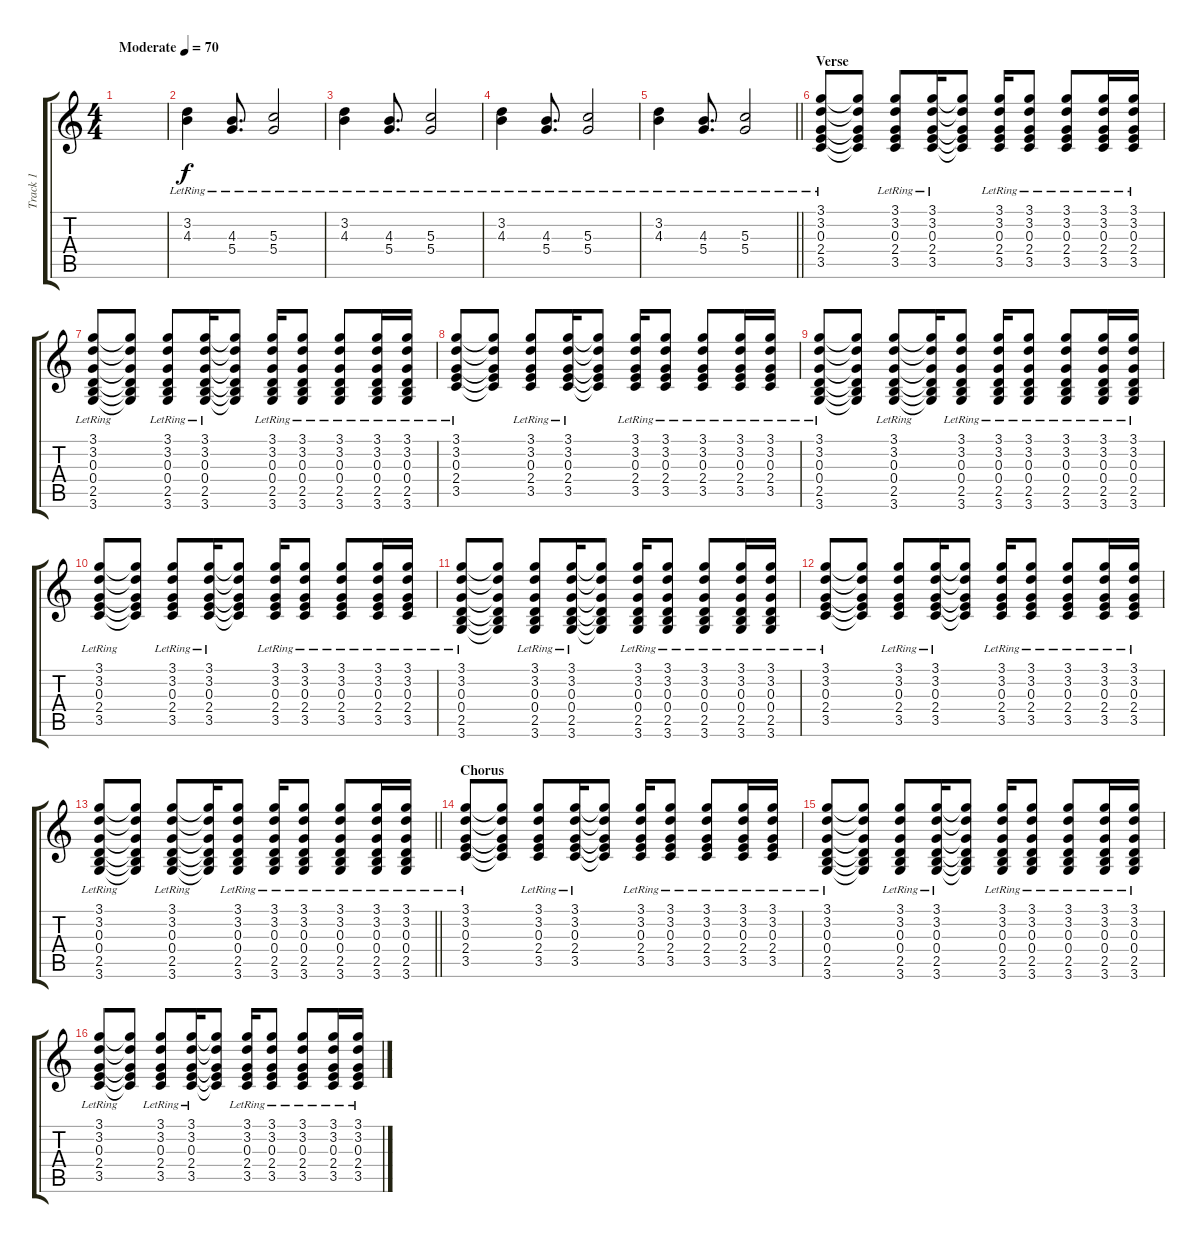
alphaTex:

\track ("Track 1" "Track 1") {instrument electricguitarclean}
\staff {score tabs}
\tuning (E4 B3 G3 D3 A2 E2) {hide}
\ts (4 4)
\tempo (70 "Moderate")
\clef g2
\ks c
|
(3.2{lr} 4.3{lr}).4 (4.3{lr} 5.4{lr}).8{d} (5.3{lr} 5.4{lr}).2 |
(3.2{lr} 4.3{lr}).4 (4.3{lr} 5.4{lr}).8{d} (5.3{lr} 5.4{lr}).2 |
(3.2{lr} 4.3{lr}).4 (4.3{lr} 5.4{lr}).8{d} (5.3{lr} 5.4{lr}).2 |
\barLineRight lightlight
(3.2{lr} 4.3{lr}).4 (4.3{lr} 5.4{lr}).8{d} (5.3{lr} 5.4{lr}).2 |
\section ("" "Verse")
(3.1{lr} 3.2{lr} 0.3{lr} 2.4{lr} 3.5{lr}).8 (3.1{t} 3.2{t} 0.3{t} 2.4{t} 3.5{t}).8 (3.1{lr} 3.2{lr} 0.3{lr} 2.4{lr} 3.5{lr}).8 (3.1{lr} 3.2{lr} 0.3{lr} 2.4{lr} 3.5{lr}).16 (3.1{t} 3.2{t} 0.3{t} 2.4{t} 3.5{t}).8 (3.1{lr} 3.2{lr} 0.3{lr} 2.4{lr} 3.5{lr}).16 (3.1{lr} 3.2{lr} 0.3{lr} 2.4{lr} 3.5{lr}).8 (3.1{lr} 3.2{lr} 0.3{lr} 2.4{lr} 3.5{lr}).8 (3.1{lr} 3.2{lr} 0.3{lr} 2.4{lr} 3.5{lr}).16 (3.1{lr} 3.2{lr} 0.3{lr} 2.4{lr} 3.5{lr}).16 |
(3.1{lr} 3.2{lr} 0.3{lr} 0.4{lr} 2.5{lr} 3.6{lr}).8 (3.1{t} 3.2{t} 0.3{t} 0.4{t} 2.5{t} 3.6{t}).8 (3.1{lr} 3.2{lr} 0.3{lr} 0.4{lr} 2.5{lr} 3.6{lr}).8 (3.1{lr} 3.2{lr} 0.3{lr} 0.4{lr} 2.5{lr} 3.6{lr}).16 (3.1{t} 3.2{t} 0.3{t} 0.4{t} 2.5{t} 3.6{t}).8 (3.1{lr} 3.2{lr} 0.3{lr} 0.4{lr} 2.5{lr} 3.6{lr}).16 (3.1{lr} 3.2{lr} 0.3{lr} 0.4{lr} 2.5{lr} 3.6{lr}).8 (3.1{lr} 3.2{lr} 0.3{lr} 0.4{lr} 2.5{lr} 3.6{lr}).8 (3.1{lr} 3.2{lr} 0.3{lr} 0.4{lr} 2.5{lr} 3.6{lr}).16 (3.1{lr} 3.2{lr} 0.3{lr} 0.4{lr} 2.5{lr} 3.6{lr}).16 |
(3.1{lr} 3.2{lr} 0.3{lr} 2.4{lr} 3.5{lr}).8 (3.1{t} 3.2{t} 0.3{t} 2.4{t} 3.5{t}).8 (3.1{lr} 3.2{lr} 0.3{lr} 2.4{lr} 3.5{lr}).8 (3.1{lr} 3.2{lr} 0.3{lr} 2.4{lr} 3.5{lr}).16 (3.1{t} 3.2{t} 0.3{t} 2.4{t} 3.5{t}).8 (3.1{lr} 3.2{lr} 0.3{lr} 2.4{lr} 3.5{lr}).16 (3.1{lr} 3.2{lr} 0.3{lr} 2.4{lr} 3.5{lr}).8 (3.1{lr} 3.2{lr} 0.3{lr} 2.4{lr} 3.5{lr}).8 (3.1{lr} 3.2{lr} 0.3{lr} 2.4{lr} 3.5{lr}).16 (3.1{lr} 3.2{lr} 0.3{lr} 2.4{lr} 3.5{lr}).16 |
(3.1{lr} 3.2{lr} 0.3{lr} 0.4{lr} 2.5{lr} 3.6{lr}).8 (3.1{t} 3.2{t} 0.3{t} 0.4{t} 2.5{t} 3.6{t}).8 (3.1{lr} 3.2{lr} 0.3{lr} 0.4{lr} 2.5{lr} 3.6{lr}).8 (3.1{t} 3.2{t} 0.3{t} 0.4{t} 2.5{t} 3.6{t}).16 (3.1{lr} 3.2{lr} 0.3{lr} 0.4{lr} 2.5{lr} 3.6{lr}).8 (3.1{lr} 3.2{lr} 0.3{lr} 0.4{lr} 2.5{lr} 3.6{lr}).16 (3.1{lr} 3.2{lr} 0.3{lr} 0.4{lr} 2.5{lr} 3.6{lr}).8 (3.1{lr} 3.2{lr} 0.3{lr} 0.4{lr} 2.5{lr} 3.6{lr}).8 (3.1{lr} 3.2{lr} 0.3{lr} 0.4{lr} 2.5{lr} 3.6{lr}).16 (3.1{lr} 3.2{lr} 0.3{lr} 0.4{lr} 2.5{lr} 3.6{lr}).16 |
(3.1{lr} 3.2{lr} 0.3{lr} 2.4{lr} 3.5{lr}).8 (3.1{t} 3.2{t} 0.3{t} 2.4{t} 3.5{t}).8 (3.1{lr} 3.2{lr} 0.3{lr} 2.4{lr} 3.5{lr}).8 (3.1{lr} 3.2{lr} 0.3{lr} 2.4{lr} 3.5{lr}).16 (3.1{t} 3.2{t} 0.3{t} 2.4{t} 3.5{t}).8 (3.1{lr} 3.2{lr} 0.3{lr} 2.4{lr} 3.5{lr}).16 (3.1{lr} 3.2{lr} 0.3{lr} 2.4{lr} 3.5{lr}).8 (3.1{lr} 3.2{lr} 0.3{lr} 2.4{lr} 3.5{lr}).8 (3.1{lr} 3.2{lr} 0.3{lr} 2.4{lr} 3.5{lr}).16 (3.1{lr} 3.2{lr} 0.3{lr} 2.4{lr} 3.5{lr}).16 |
(3.1{lr} 3.2{lr} 0.3{lr} 0.4{lr} 2.5{lr} 3.6{lr}).8 (3.1{t} 3.2{t} 0.3{t} 0.4{t} 2.5{t} 3.6{t}).8 (3.1{lr} 3.2{lr} 0.3{lr} 0.4{lr} 2.5{lr} 3.6{lr}).8 (3.1{lr} 3.2{lr} 0.3{lr} 0.4{lr} 2.5{lr} 3.6{lr}).16 (3.1{t} 3.2{t} 0.3{t} 0.4{t} 2.5{t} 3.6{t}).8 (3.1{lr} 3.2{lr} 0.3{lr} 0.4{lr} 2.5{lr} 3.6{lr}).16 (3.1{lr} 3.2{lr} 0.3{lr} 0.4{lr} 2.5{lr} 3.6{lr}).8 (3.1{lr} 3.2{lr} 0.3{lr} 0.4{lr} 2.5{lr} 3.6{lr}).8 (3.1{lr} 3.2{lr} 0.3{lr} 0.4{lr} 2.5{lr} 3.6{lr}).16 (3.1{lr} 3.2{lr} 0.3{lr} 0.4{lr} 2.5{lr} 3.6{lr}).16 |
(3.1{lr} 3.2{lr} 0.3{lr} 2.4{lr} 3.5{lr}).8 (3.1{t} 3.2{t} 0.3{t} 2.4{t} 3.5{t}).8 (3.1{lr} 3.2{lr} 0.3{lr} 2.4{lr} 3.5{lr}).8 (3.1{lr} 3.2{lr} 0.3{lr} 2.4{lr} 3.5{lr}).16 (3.1{t} 3.2{t} 0.3{t} 2.4{t} 3.5{t}).8 (3.1{lr} 3.2{lr} 0.3{lr} 2.4{lr} 3.5{lr}).16 (3.1{lr} 3.2{lr} 0.3{lr} 2.4{lr} 3.5{lr}).8 (3.1{lr} 3.2{lr} 0.3{lr} 2.4{lr} 3.5{lr}).8 (3.1{lr} 3.2{lr} 0.3{lr} 2.4{lr} 3.5{lr}).16 (3.1{lr} 3.2{lr} 0.3{lr} 2.4{lr} 3.5{lr}).16 |
\barLineRight lightlight
(3.1{lr} 3.2{lr} 0.3{lr} 0.4{lr} 2.5{lr} 3.6{lr}).8 (3.1{t} 3.2{t} 0.3{t} 0.4{t} 2.5{t} 3.6{t}).8 (3.1{lr} 3.2{lr} 0.3{lr} 0.4{lr} 2.5{lr} 3.6{lr}).8 (3.1{t} 3.2{t} 0.3{t} 0.4{t} 2.5{t} 3.6{t}).16 (3.1{lr} 3.2{lr} 0.3{lr} 0.4{lr} 2.5{lr} 3.6{lr}).8 (3.1{lr} 3.2{lr} 0.3{lr} 0.4{lr} 2.5{lr} 3.6{lr}).16 (3.1{lr} 3.2{lr} 0.3{lr} 0.4{lr} 2.5{lr} 3.6{lr}).8 (3.1{lr} 3.2{lr} 0.3{lr} 0.4{lr} 2.5{lr} 3.6{lr}).8 (3.1{lr} 3.2{lr} 0.3{lr} 0.4{lr} 2.5{lr} 3.6{lr}).16 (3.1{lr} 3.2{lr} 0.3{lr} 0.4{lr} 2.5{lr} 3.6{lr}).16 |
\section ("" "Chorus")
(3.1{lr} 3.2{lr} 0.3{lr} 2.4{lr} 3.5{lr}).8 (3.1{t} 3.2{t} 0.3{t} 2.4{t} 3.5{t}).8 (3.1{lr} 3.2{lr} 0.3{lr} 2.4{lr} 3.5{lr}).8 (3.1{lr} 3.2{lr} 0.3{lr} 2.4{lr} 3.5{lr}).16 (3.1{t} 3.2{t} 0.3{t} 2.4{t} 3.5{t}).8 (3.1{lr} 3.2{lr} 0.3{lr} 2.4{lr} 3.5{lr}).16 (3.1{lr} 3.2{lr} 0.3{lr} 2.4{lr} 3.5{lr}).8 (3.1{lr} 3.2{lr} 0.3{lr} 2.4{lr} 3.5{lr}).8 (3.1{lr} 3.2{lr} 0.3{lr} 2.4{lr} 3.5{lr}).16 (3.1{lr} 3.2{lr} 0.3{lr} 2.4{lr} 3.5{lr}).16 |
(3.1{lr} 3.2{lr} 0.3{lr} 0.4{lr} 2.5{lr} 3.6{lr}).8 (3.1{t} 3.2{t} 0.3{t} 0.4{t} 2.5{t} 3.6{t}).8 (3.1{lr} 3.2{lr} 0.3{lr} 0.4{lr} 2.5{lr} 3.6{lr}).8 (3.1{lr} 3.2{lr} 0.3{lr} 0.4{lr} 2.5{lr} 3.6{lr}).16 (3.1{t} 3.2{t} 0.3{t} 0.4{t} 2.5{t} 3.6{t}).8 (3.1{lr} 3.2{lr} 0.3{lr} 0.4{lr} 2.5{lr} 3.6{lr}).16 (3.1{lr} 3.2{lr} 0.3{lr} 0.4{lr} 2.5{lr} 3.6{lr}).8 (3.1{lr} 3.2{lr} 0.3{lr} 0.4{lr} 2.5{lr} 3.6{lr}).8 (3.1{lr} 3.2{lr} 0.3{lr} 0.4{lr} 2.5{lr} 3.6{lr}).16 (3.1{lr} 3.2{lr} 0.3{lr} 0.4{lr} 2.5{lr} 3.6{lr}).16 |
(3.1{lr} 3.2{lr} 0.3{lr} 2.4{lr} 3.5{lr}).8 (3.1{t} 3.2{t} 0.3{t} 2.4{t} 3.5{t}).8 (3.1{lr} 3.2{lr} 0.3{lr} 2.4{lr} 3.5{lr}).8 (3.1{lr} 3.2{lr} 0.3{lr} 2.4{lr} 3.5{lr}).16 (3.1{t} 3.2{t} 0.3{t} 2.4{t} 3.5{t}).8 (3.1{lr} 3.2{lr} 0.3{lr} 2.4{lr} 3.5{lr}).16 (3.1{lr} 3.2{lr} 0.3{lr} 2.4{lr} 3.5{lr}).8 (3.1{lr} 3.2{lr} 0.3{lr} 2.4{lr} 3.5{lr}).8 (3.1{lr} 3.2{lr} 0.3{lr} 2.4{lr} 3.5{lr}).16 (3.1{lr} 3.2{lr} 0.3{lr} 2.4{lr} 3.5{lr}).16
